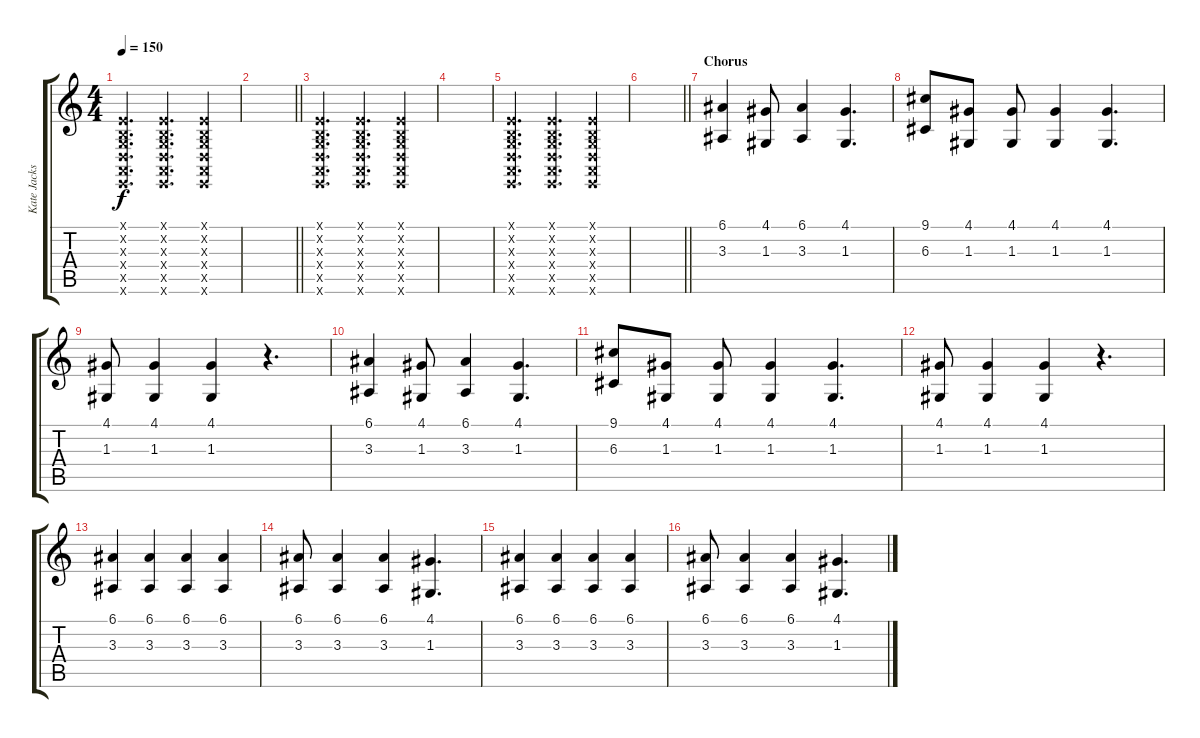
\track ("Kate Jackson" "Kate Jacks") {instrument flute}
\staff {score tabs}
\tuning (E4 B3 G3 D3 A2 E2) {hide}
\ts (4 4)
\tempo 150
\clef g2
\ks c
(0.1{x} 0.2{x} 0.3{x} 0.4{x} 0.5{x} 0.6{x}).4{d dy f} (0.1{x} 0.2{x} 0.3{x} 0.4{x} 0.5{x} 0.6{x}).4{d} (0.1{x} 0.2{x} 0.3{x} 0.4{x} 0.5{x} 0.6{x}).4 |
\barLineRight lightlight
|
(0.1{x} 0.2{x} 0.3{x} 0.4{x} 0.5{x} 0.6{x}).4{d} (0.1{x} 0.2{x} 0.3{x} 0.4{x} 0.5{x} 0.6{x}).4{d} (0.1{x} 0.2{x} 0.3{x} 0.4{x} 0.5{x} 0.6{x}).4 |
|
(0.1{x} 0.2{x} 0.3{x} 0.4{x} 0.5{x} 0.6{x}).4{d} (0.1{x} 0.2{x} 0.3{x} 0.4{x} 0.5{x} 0.6{x}).4{d} (0.1{x} 0.2{x} 0.3{x} 0.4{x} 0.5{x} 0.6{x}).4 |
\barLineRight lightlight
|
\section ("" "Chorus")
(6.1 3.3).4 (4.1 1.3).8 (6.1 3.3).4 (4.1 1.3).4{d} |
(9.1 6.3).8 (4.1 1.3).8 (4.1 1.3).8 (4.1 1.3).4 (4.1 1.3).4{d} |
(4.1 1.3).8 (4.1 1.3).4 (4.1 1.3).4 r.4{d} |
(6.1 3.3).4 (4.1 1.3).8 (6.1 3.3).4 (4.1 1.3).4{d} |
(9.1 6.3).8 (4.1 1.3).8 (4.1 1.3).8 (4.1 1.3).4 (4.1 1.3).4{d} |
(4.1 1.3).8 (4.1 1.3).4 (4.1 1.3).4 r.4{d} |
(6.1 3.3).4 (6.1 3.3).4 (6.1 3.3).4 (6.1 3.3).4 |
(6.1 3.3).8 (6.1 3.3).4 (6.1 3.3).4 (4.1 1.3).4{d} |
(6.1 3.3).4 (6.1 3.3).4 (6.1 3.3).4 (6.1 3.3).4 |
(6.1 3.3).8 (6.1 3.3).4 (6.1 3.3).4 (4.1 1.3).4{d}
